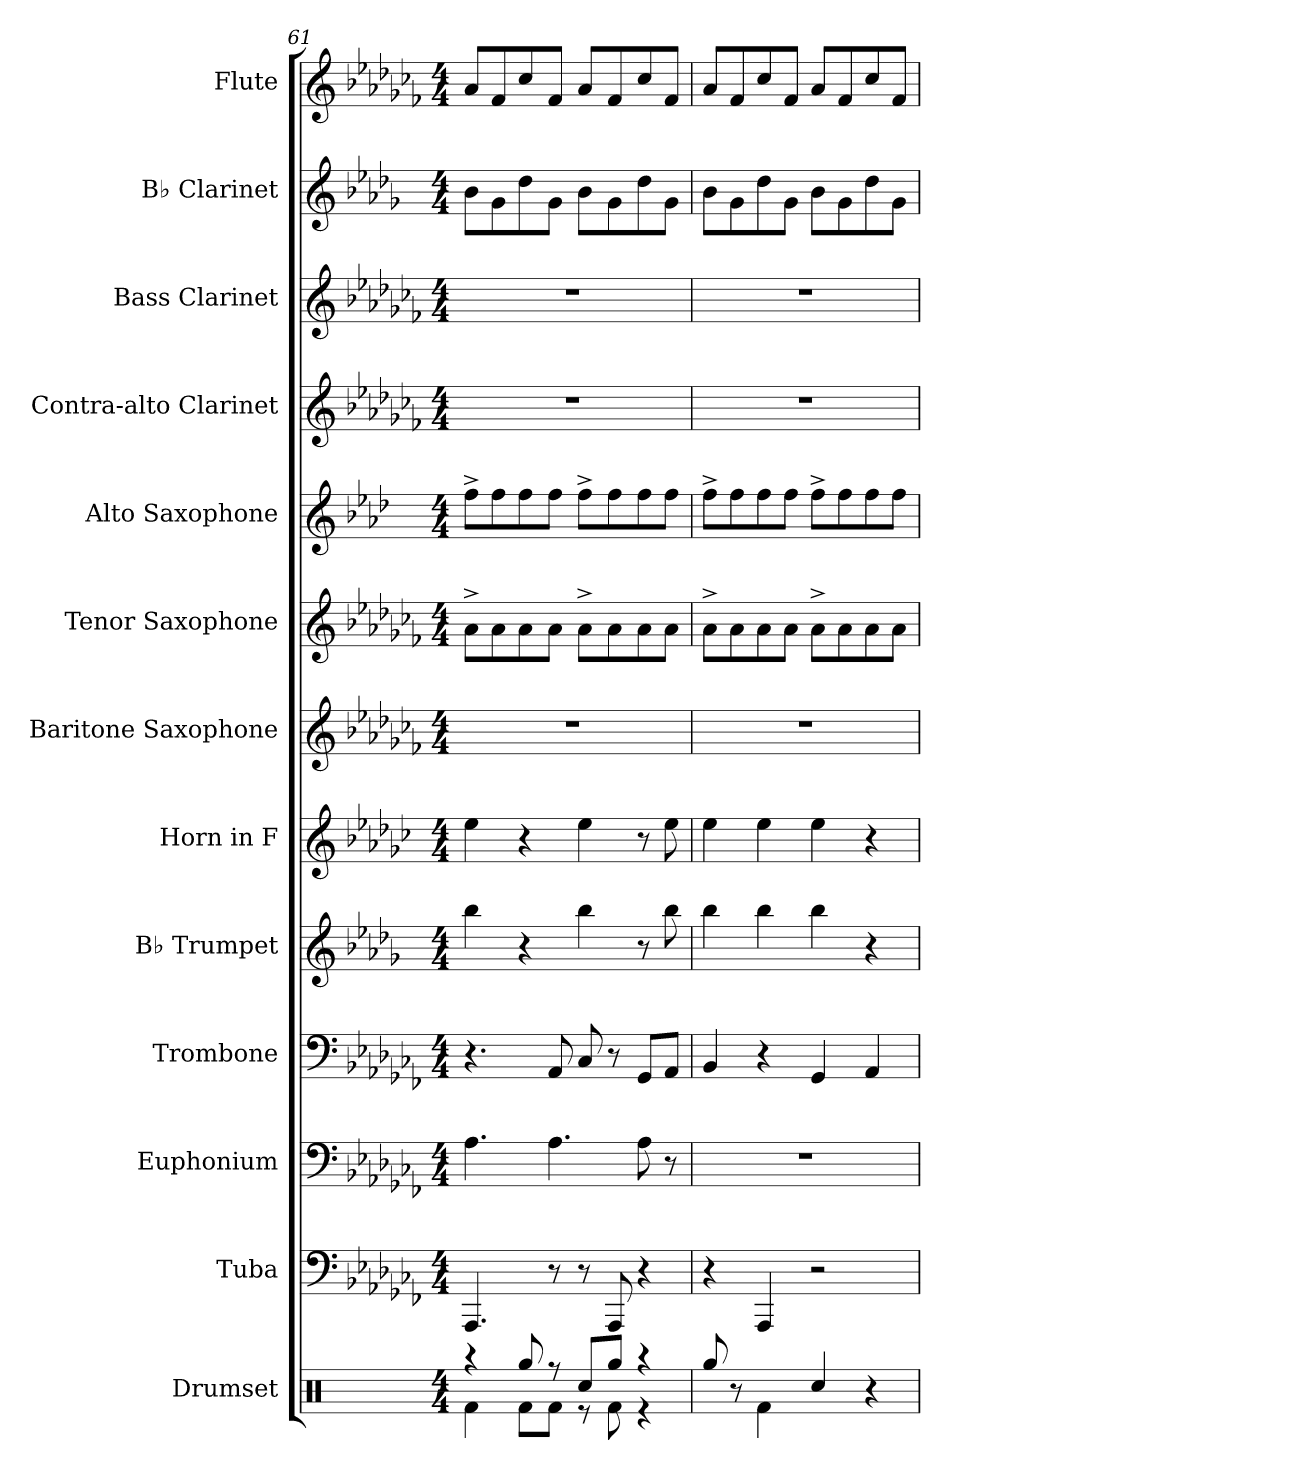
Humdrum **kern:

**kern	**kern	**kern	**kern	**kern	**kern	**kern	**kern	**kern	**kern	**kern	**kern	**kern
*part13	*part12	*part11	*part10	*part9	*part8	*part7	*part6	*part5	*part4	*part3	*part2	*part1
*staff13	*staff12	*staff11	*staff10	*staff9	*staff8	*staff7	*staff6	*staff5	*staff4	*staff3	*staff2	*staff1
*I"Drumset	*I"Tuba	*I"Euphonium	*I"Trombone	*I"B♭ Trumpet	*I"Horn in F	*I"Baritone Saxophone	*I"Tenor Saxophone	*I"Alto Saxophone	*I"Contra-alto Clarinet	*I"Bass Clarinet	*I"B♭ Clarinet	*I"Flute
*I'Drs.	*I'Tba.	*I'Euph.	*I'Tbn.	*I'B♭ Tpt.	*	*I'Bar. Sax.	*I'T. Sax.	*I'A. Sax.	*I'C-a. Cl.	*I'B. Cl.	*I'B♭ Cl.	*I'Fl.
*clefX	*clefF4	*clefF4	*clefF4	*clefG2	*clefG2	*clefG2	*clefG2	*clefG2	*clefG2	*clefG2	*clefG2	*clefG2
*	*	*	*	*ITrd1c2	*ITrd4c7	*ITrd12c21	*ITrd8c14	*ITrd5c9	*ITrd12c21	*ITrd8c14	*ITrd1c2	*
*k[]	*k[b-e-a-d-g-c-f-]	*k[b-e-a-d-g-c-f-]	*k[b-e-a-d-g-c-f-]	*k[b-e-a-d-g-c-f-]	*k[b-e-a-d-g-c-f-]	*k[b-e-a-d-g-c-f-]	*k[b-e-a-d-g-c-f-]	*k[b-e-a-d-g-c-f-]	*k[b-e-a-d-g-c-f-]	*k[b-e-a-d-g-c-f-]	*k[b-e-a-d-g-c-f-]	*k[b-e-a-d-g-c-f-]
*M4/4	*M4/4	*M4/4	*M4/4	*M4/4	*M4/4	*M4/4	*M4/4	*M4/4	*M4/4	*M4/4	*M4/4	*M4/4
=61	=61	=61	=61	=61	=61	=61	=61	=61	=61	=61	=61	=61
*^	*	*	*	*	*	*	*	*	*	*	*	*
4r	4Rf\	4.AAA-/	4.A-\	4.r	4aa-\	4a-\	1r	8A-^\L	8a-^\L	1r	1r	8a-\L	8a-/L
.	.	.	.	.	.	.	.	8A-\	8a-\	.	.	8f-\	8f-/
8Rgg/	8Rf\L	.	.	.	4r	4r	.	8A-\	8a-\	.	.	8cc-\	8cc-/
8r	8Rf\J	8r	4.A-\	8AA-/	.	.	.	8A-\J	8a-\J	.	.	8f-\J	8f-/J
8Rcc/L	8r	8r	.	8C-/	4aa-\	4a-\	.	8A-^\L	8a-^\L	.	.	8a-\L	8a-/L
8Rgg/J	8Rf\	8AAA-/	.	8r	.	.	.	8A-\	8a-\	.	.	8f-\	8f-/
4r	4r	4r	8A-\	8GG-/L	8r	8r	.	8A-\	8a-\	.	.	8cc-\	8cc-/
.	.	.	8r	8AA-/J	8aa-\	8a-\	.	8A-\J	8a-\J	.	.	8f-\J	8f-/J
*v	*v	*	*	*	*	*	*	*	*	*	*	*	*
!!LO:PB:g=z
=62	=62	=62	=62	=62	=62	=62	=62	=62	=62	=62	=62	=62
8Rgg/	4r	1r	4BB-/	4aa-\	4a-\	1r	8A-^\L	8a-^\L	1r	1r	8a-\L	8a-/L
8r	.	.	.	.	.	.	8A-\	8a-\	.	.	8f-\	8f-/
4Rf\	4AAA-/	.	4r	4aa-\	4a-\	.	8A-\	8a-\	.	.	8cc-\	8cc-/
.	.	.	.	.	.	.	8A-\J	8a-\J	.	.	8f-\J	8f-/J
4Rcc/	2r	.	4GG-/	4aa-\	4a-\	.	8A-^\L	8a-^\L	.	.	8a-\L	8a-/L
.	.	.	.	.	.	.	8A-\	8a-\	.	.	8f-\	8f-/
4r	.	.	4AA-/	4r	4r	.	8A-\	8a-\	.	.	8cc-\	8cc-/
.	.	.	.	.	.	.	8A-\J	8a-\J	.	.	8f-\J	8f-/J
=	=	=	=	=	=	=	=	=	=	=	=	=
*-	*-	*-	*-	*-	*-	*-	*-	*-	*-	*-	*-	*-
